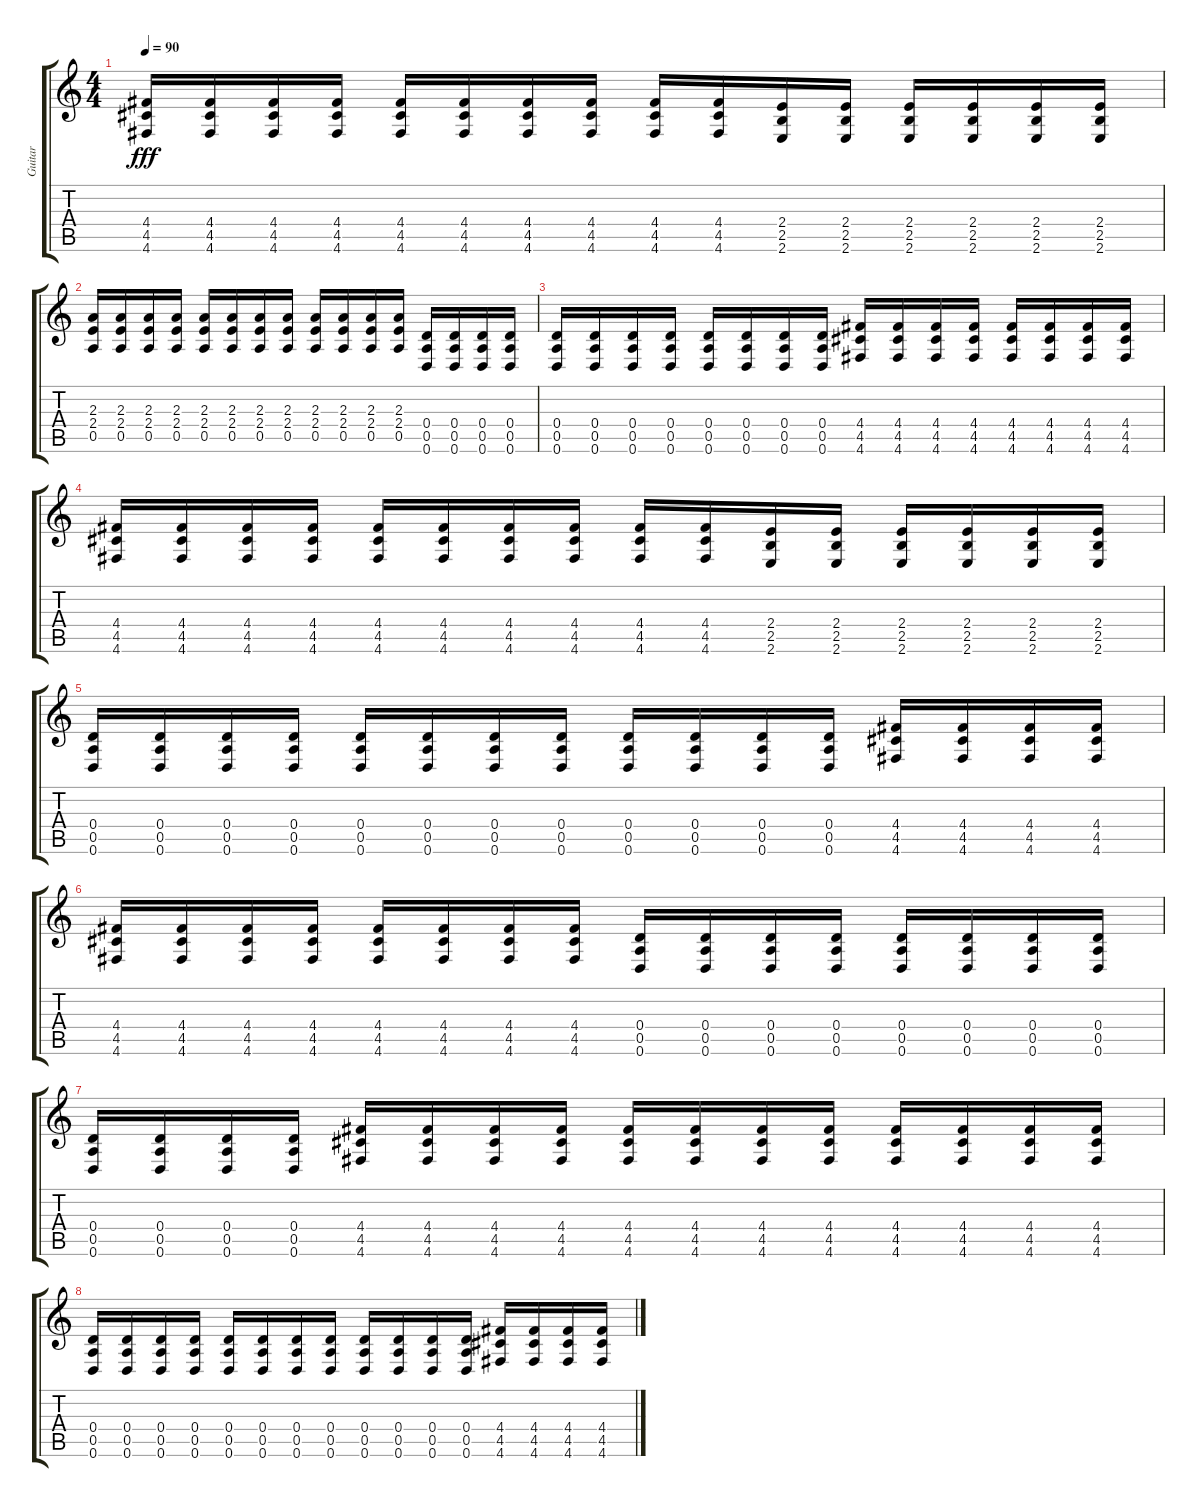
\track ("Guitar" "Guitar") {instrument overdrivenguitar}
\staff {score tabs}
\tuning (E4 B3 G3 D3 A2 D2) {hide}
\ts (4 4)
\tempo 90
\clef g2
\ks c
(4.4 4.5 4.6).16{dy fff} (4.4 4.5 4.6).16 (4.4 4.5 4.6).16 (4.4 4.5 4.6).16 (4.4 4.5 4.6).16 (4.4 4.5 4.6).16 (4.4 4.5 4.6).16 (4.4 4.5 4.6).16 (4.4 4.5 4.6).16 (4.4 4.5 4.6).16 (2.4 2.5 2.6).16 (2.4 2.5 2.6).16 (2.4 2.5 2.6).16 (2.4 2.5 2.6).16 (2.4 2.5 2.6).16 (2.4 2.5 2.6).16 |
(2.3 2.4 0.5).16 (2.3 2.4 0.5).16 (2.3 2.4 0.5).16 (2.3 2.4 0.5).16 (2.3 2.4 0.5).16 (2.3 2.4 0.5).16 (2.3 2.4 0.5).16 (2.3 2.4 0.5).16 (2.3 2.4 0.5).16 (2.3 2.4 0.5).16 (2.3 2.4 0.5).16 (2.3 2.4 0.5).16 (0.4 0.5 0.6).16 (0.4 0.5 0.6).16 (0.4 0.5 0.6).16 (0.4 0.5 0.6).16 |
(0.4 0.5 0.6).16 (0.4 0.5 0.6).16 (0.4 0.5 0.6).16 (0.4 0.5 0.6).16 (0.4 0.5 0.6).16 (0.4 0.5 0.6).16 (0.4 0.5 0.6).16 (0.4 0.5 0.6).16 (4.4 4.5 4.6).16 (4.4 4.5 4.6).16 (4.4 4.5 4.6).16 (4.4 4.5 4.6).16 (4.4 4.5 4.6).16 (4.4 4.5 4.6).16 (4.4 4.5 4.6).16 (4.4 4.5 4.6).16 |
(4.4 4.5 4.6).16 (4.4 4.5 4.6).16 (4.4 4.5 4.6).16 (4.4 4.5 4.6).16 (4.4 4.5 4.6).16 (4.4 4.5 4.6).16 (4.4 4.5 4.6).16 (4.4 4.5 4.6).16 (4.4 4.5 4.6).16 (4.4 4.5 4.6).16 (2.4 2.5 2.6).16 (2.4 2.5 2.6).16 (2.4 2.5 2.6).16 (2.4 2.5 2.6).16 (2.4 2.5 2.6).16 (2.4 2.5 2.6).16 |
(0.4 0.5 0.6).16 (0.4 0.5 0.6).16 (0.4 0.5 0.6).16 (0.4 0.5 0.6).16 (0.4 0.5 0.6).16 (0.4 0.5 0.6).16 (0.4 0.5 0.6).16 (0.4 0.5 0.6).16 (0.4 0.5 0.6).16 (0.4 0.5 0.6).16 (0.4 0.5 0.6).16 (0.4 0.5 0.6).16 (4.4 4.5 4.6).16 (4.4 4.5 4.6).16 (4.4 4.5 4.6).16 (4.4 4.5 4.6).16 |
(4.4 4.5 4.6).16 (4.4 4.5 4.6).16 (4.4 4.5 4.6).16 (4.4 4.5 4.6).16 (4.4 4.5 4.6).16 (4.4 4.5 4.6).16 (4.4 4.5 4.6).16 (4.4 4.5 4.6).16 (0.4 0.5 0.6).16 (0.4 0.5 0.6).16 (0.4 0.5 0.6).16 (0.4 0.5 0.6).16 (0.4 0.5 0.6).16 (0.4 0.5 0.6).16 (0.4 0.5 0.6).16 (0.4 0.5 0.6).16 |
(0.4 0.5 0.6).16 (0.4 0.5 0.6).16 (0.4 0.5 0.6).16 (0.4 0.5 0.6).16 (4.4 4.5 4.6).16 (4.4 4.5 4.6).16 (4.4 4.5 4.6).16 (4.4 4.5 4.6).16 (4.4 4.5 4.6).16 (4.4 4.5 4.6).16 (4.4 4.5 4.6).16 (4.4 4.5 4.6).16 (4.4 4.5 4.6).16 (4.4 4.5 4.6).16 (4.4 4.5 4.6).16 (4.4 4.5 4.6).16 |
(0.4 0.5 0.6).16 (0.4 0.5 0.6).16 (0.4 0.5 0.6).16 (0.4 0.5 0.6).16 (0.4 0.5 0.6).16 (0.4 0.5 0.6).16 (0.4 0.5 0.6).16 (0.4 0.5 0.6).16 (0.4 0.5 0.6).16 (0.4 0.5 0.6).16 (0.4 0.5 0.6).16 (0.4 0.5 0.6).16 (4.4 4.5 4.6).16 (4.4 4.5 4.6).16 (4.4 4.5 4.6).16 (4.4 4.5 4.6).16
